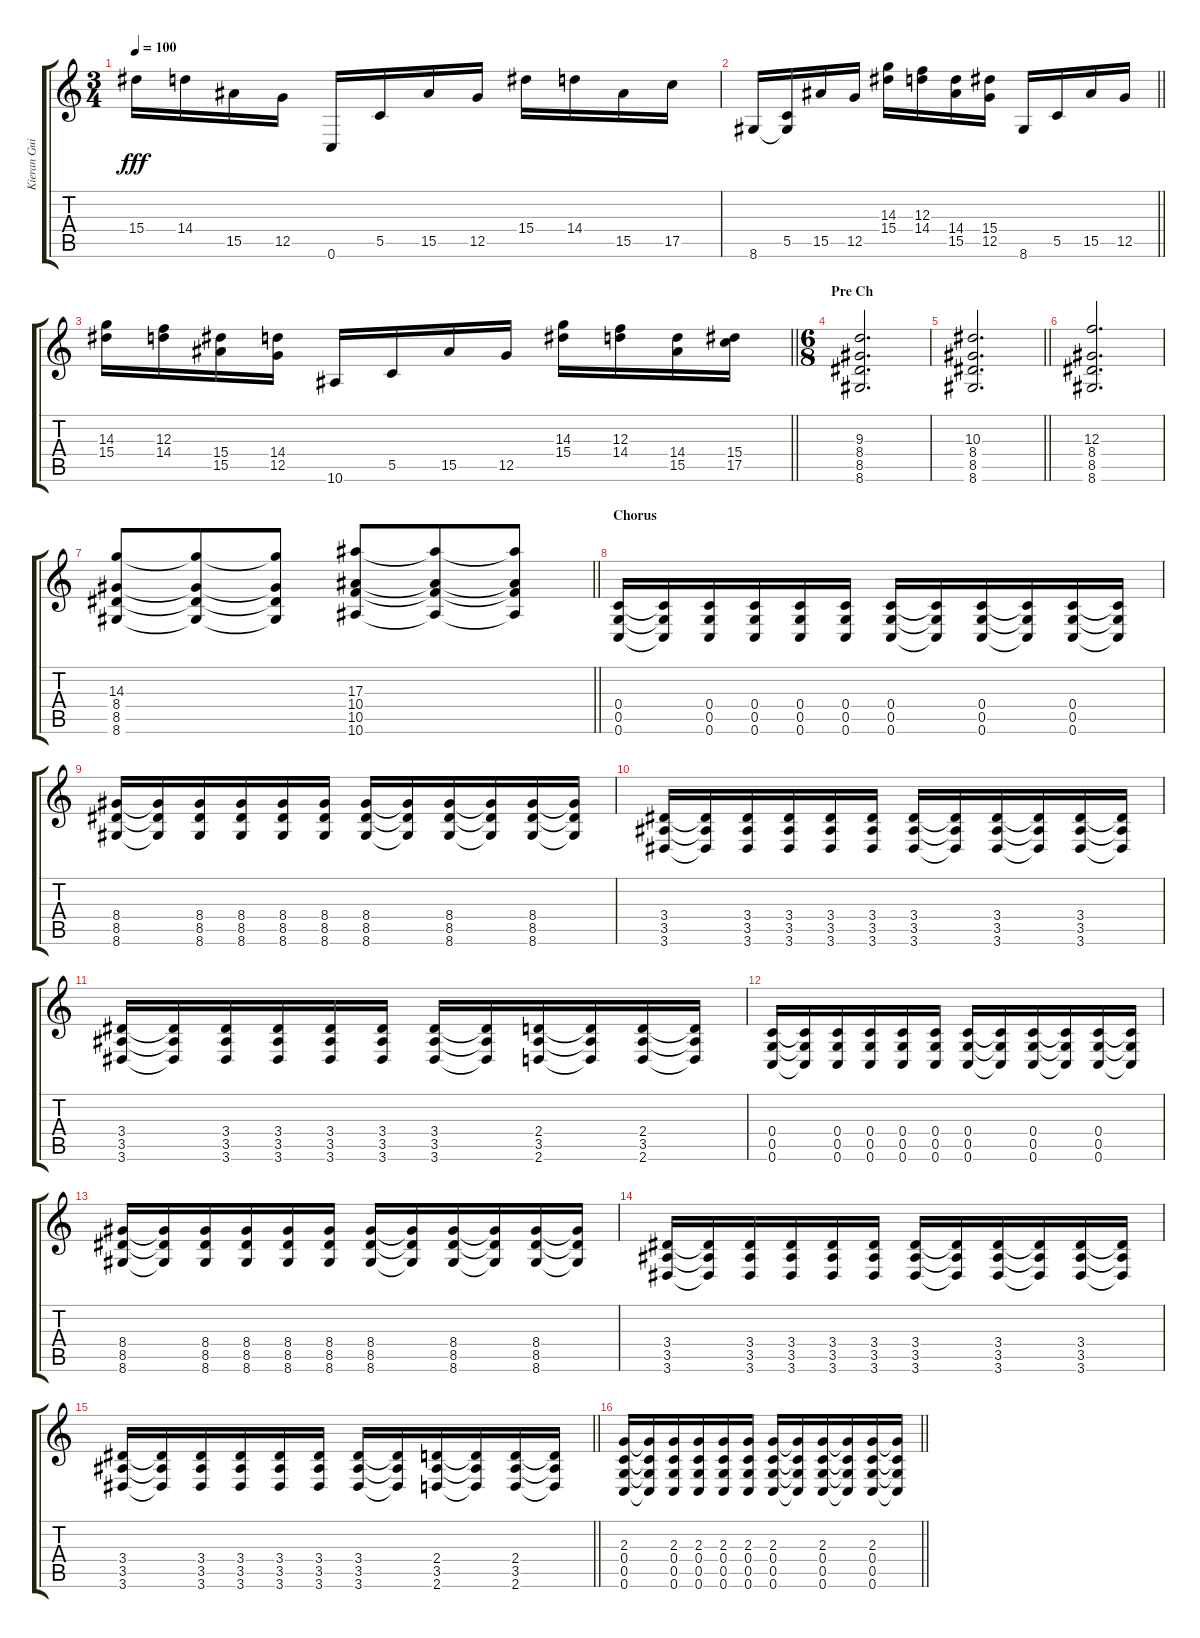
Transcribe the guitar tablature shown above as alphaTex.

\track ("Kieran Guitar" "Kieran Gui") {instrument overdrivenguitar}
\staff {score tabs}
\tuning (D4 A3 F3 C3 G2 C2) {hide}
\ts (3 4)
\tempo 100
\clef g2
\ks c
15.4.16{dy fff} 14.4.16 15.5.16 12.5.16 0.6.16 5.5.16 15.5.16 12.5.16 15.4.16 14.4.16 15.5.16 17.5.16 |
\barLineRight lightlight
8.6.16 (5.5 8.6{t}).16 15.5.16 12.5.16 (14.3 15.4).16 (12.3 14.4).16 (14.4 15.5).16 (15.4 12.5).16 8.6.16 5.5.16 15.5.16 12.5.16 |
\barLineRight lightlight
(14.3 15.4).16 (12.3 14.4).16 (15.4 15.5).16 (14.4 12.5).16 10.6.16 5.5.16 15.5.16 12.5.16 (14.3 15.4).16 (12.3 14.4).16 (14.4 15.5).16 (15.4 17.5).16 |
\ts (6 8)
\section ("" "Pre Ch")
(9.3 8.4 8.5 8.6).2{d} |
\barLineRight lightlight
(10.3 8.4 8.5 8.6).2{d} |
(12.3 8.4 8.5 8.6).2{d} |
\barLineRight lightlight
(14.3 8.4 8.5 8.6).8 (14.3{t} 8.4{t} 8.5{t} 8.6{t}).8 (14.3{t} 8.4{t} 8.5{t} 8.6{t}).8 (17.3 10.4 10.5 10.6).8 (17.3{t} 10.4{t} 10.5{t} 10.6{t}).8 (17.3{t} 10.4{t} 10.5{t} 10.6{t}).8 |
\section ("" "Chorus")
(0.4 0.5 0.6).16 (0.4{t} 0.5{t} 0.6{t}).16 (0.4 0.5 0.6).16 (0.4 0.5 0.6).16 (0.4 0.5 0.6).16 (0.4 0.5 0.6).16 (0.4 0.5 0.6).16 (0.4{t} 0.5{t} 0.6{t}).16 (0.4 0.5 0.6).16 (0.4{t} 0.5{t} 0.6{t}).16 (0.4 0.5 0.6).16 (0.4{t} 0.5{t} 0.6{t}).16 |
(8.4 8.5 8.6).16 (8.4{t} 8.5{t} 8.6{t}).16 (8.4 8.5 8.6).16 (8.4 8.5 8.6).16 (8.4 8.5 8.6).16 (8.4 8.5 8.6).16 (8.4 8.5 8.6).16 (8.4{t} 8.5{t} 8.6{t}).16 (8.4 8.5 8.6).16 (8.4{t} 8.5{t} 8.6{t}).16 (8.4 8.5 8.6).16 (8.4{t} 8.5{t} 8.6{t}).16 |
(3.4 3.5 3.6).16 (3.4{t} 3.5{t} 3.6{t}).16 (3.4 3.5 3.6).16 (3.4 3.5 3.6).16 (3.4 3.5 3.6).16 (3.4 3.5 3.6).16 (3.4 3.5 3.6).16 (3.4{t} 3.5{t} 3.6{t}).16 (3.4 3.5 3.6).16 (3.4{t} 3.5{t} 3.6{t}).16 (3.4 3.5 3.6).16 (3.4{t} 3.5{t} 3.6{t}).16 |
(3.4 3.5 3.6).16 (3.4{t} 3.5{t} 3.6{t}).16 (3.4 3.5 3.6).16 (3.4 3.5 3.6).16 (3.4 3.5 3.6).16 (3.4 3.5 3.6).16 (3.4 3.5 3.6).16 (3.4{t} 3.5{t} 3.6{t}).16 (2.4 3.5 2.6).16 (2.4{t} 3.5{t} 2.6{t}).16 (2.4 3.5 2.6).16 (2.4{t} 3.5{t} 2.6{t}).16 |
(0.4 0.5 0.6).16 (0.4{t} 0.5{t} 0.6{t}).16 (0.4 0.5 0.6).16 (0.4 0.5 0.6).16 (0.4 0.5 0.6).16 (0.4 0.5 0.6).16 (0.4 0.5 0.6).16 (0.4{t} 0.5{t} 0.6{t}).16 (0.4 0.5 0.6).16 (0.4{t} 0.5{t} 0.6{t}).16 (0.4 0.5 0.6).16 (0.4{t} 0.5{t} 0.6{t}).16 |
(8.4 8.5 8.6).16 (8.4{t} 8.5{t} 8.6{t}).16 (8.4 8.5 8.6).16 (8.4 8.5 8.6).16 (8.4 8.5 8.6).16 (8.4 8.5 8.6).16 (8.4 8.5 8.6).16 (8.4{t} 8.5{t} 8.6{t}).16 (8.4 8.5 8.6).16 (8.4{t} 8.5{t} 8.6{t}).16 (8.4 8.5 8.6).16 (8.4{t} 8.5{t} 8.6{t}).16 |
(3.4 3.5 3.6).16 (3.4{t} 3.5{t} 3.6{t}).16 (3.4 3.5 3.6).16 (3.4 3.5 3.6).16 (3.4 3.5 3.6).16 (3.4 3.5 3.6).16 (3.4 3.5 3.6).16 (3.4{t} 3.5{t} 3.6{t}).16 (3.4 3.5 3.6).16 (3.4{t} 3.5{t} 3.6{t}).16 (3.4 3.5 3.6).16 (3.4{t} 3.5{t} 3.6{t}).16 |
\barLineRight lightlight
(3.4 3.5 3.6).16 (3.4{t} 3.5{t} 3.6{t}).16 (3.4 3.5 3.6).16 (3.4 3.5 3.6).16 (3.4 3.5 3.6).16 (3.4 3.5 3.6).16 (3.4 3.5 3.6).16 (3.4{t} 3.5{t} 3.6{t}).16 (2.4 3.5 2.6).16 (2.4{t} 3.5{t} 2.6{t}).16 (2.4 3.5 2.6).16 (2.4{t} 3.5{t} 2.6{t}).16 |
\barLineRight lightlight
(2.3 0.4 0.5 0.6).16 (2.3{t} 0.4{t} 0.5{t} 0.6{t}).16 (2.3 0.4 0.5 0.6).16 (2.3 0.4 0.5 0.6).16 (2.3 0.4 0.5 0.6).16 (2.3 0.4 0.5 0.6).16 (2.3 0.4 0.5 0.6).16 (2.3{t} 0.4{t} 0.5{t} 0.6{t}).16 (2.3 0.4 0.5 0.6).16 (2.3{t} 0.4{t} 0.5{t} 0.6{t}).16 (2.3 0.4 0.5 0.6).16 (2.3{t} 0.4{t} 0.5{t} 0.6{t}).16
